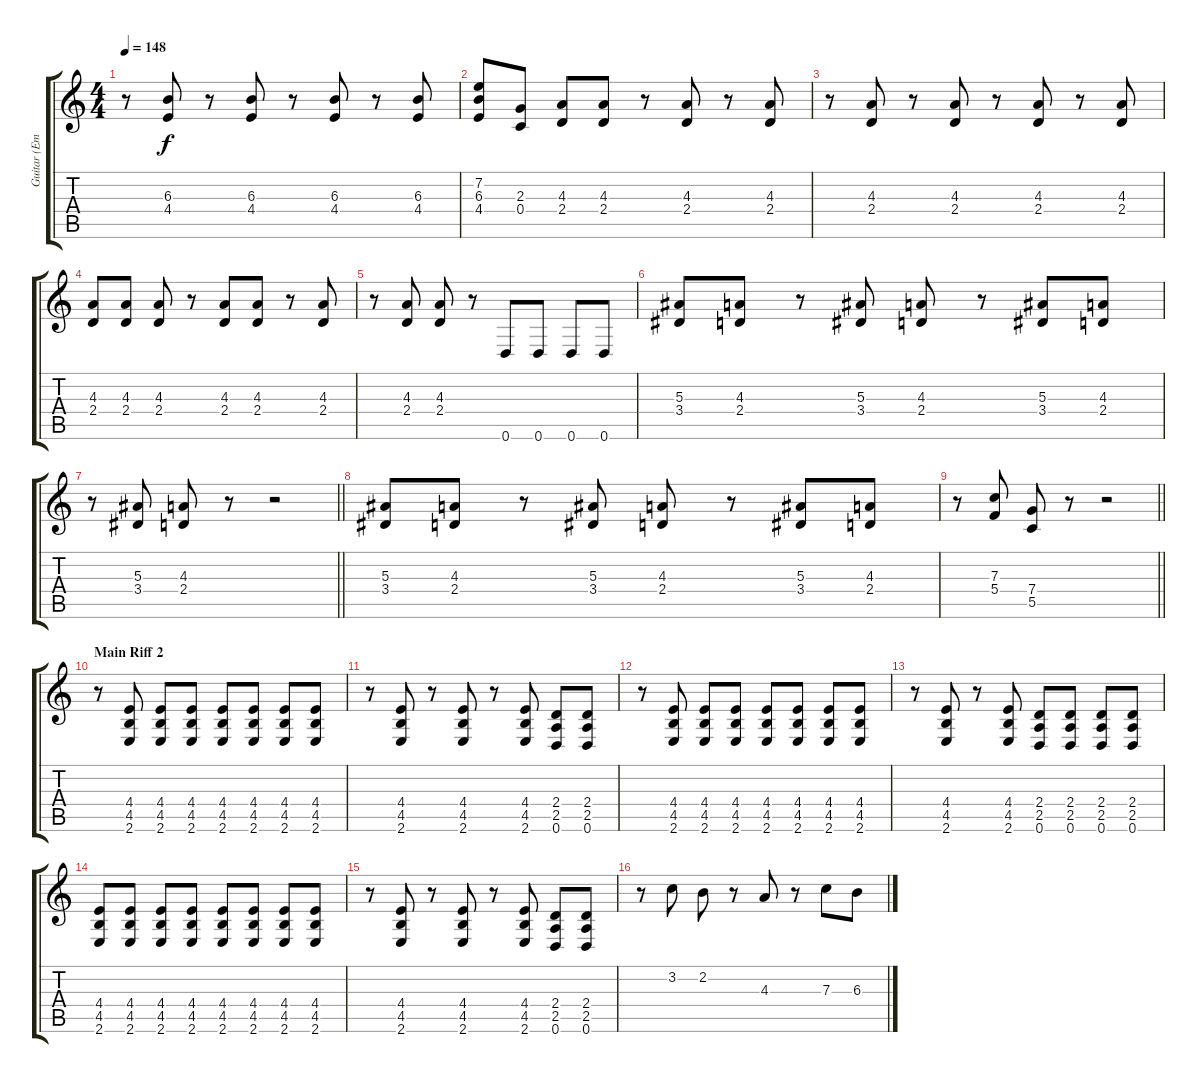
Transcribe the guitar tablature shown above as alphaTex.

\track ("Guitar (Emppu)" "Guitar (Em") {instrument overdrivenguitar}
\staff {score tabs}
\tuning (D4 A3 F3 C3 G2 D2) {hide}
\ts (4 4)
\tempo 148
\clef g2
\ks c
r.8{dy f} (6.3 4.4).8 r.8 (6.3 4.4).8 r.8 (6.3 4.4).8 r.8 (6.3 4.4).8 |
(7.2 6.3 4.4).8 (2.3 0.4).8 (4.3 2.4).8 (4.3 2.4).8 r.8 (4.3 2.4).8 r.8 (4.3 2.4).8 |
r.8 (4.3 2.4).8 r.8 (4.3 2.4).8 r.8 (4.3 2.4).8 r.8 (4.3 2.4).8 |
(4.3 2.4).8 (4.3 2.4).8 (4.3 2.4).8 r.8 (4.3 2.4).8 (4.3 2.4).8 r.8 (4.3 2.4).8 |
r.8 (4.3 2.4).8 (4.3 2.4).8 r.8 0.6.8 0.6.8 0.6.8 0.6.8 |
(5.3 3.4).8 (4.3 2.4).8 r.8 (5.3 3.4).8 (4.3 2.4).8 r.8 (5.3 3.4).8 (4.3 2.4).8 |
\barLineRight lightlight
r.8 (5.3 3.4).8 (4.3 2.4).8 r.8 r.2 |
(5.3 3.4).8 (4.3 2.4).8 r.8 (5.3 3.4).8 (4.3 2.4).8 r.8 (5.3 3.4).8 (4.3 2.4).8 |
\barLineRight lightlight
r.8 (7.3 5.4).8 (7.4 5.5).8 r.8 r.2 |
\section ("" "Main Riff 2")
r.8 (4.4 4.5 2.6).8 (4.4 4.5 2.6).8 (4.4 4.5 2.6).8 (4.4 4.5 2.6).8 (4.4 4.5 2.6).8 (4.4 4.5 2.6).8 (4.4 4.5 2.6).8 |
r.8 (4.4 4.5 2.6).8 r.8 (4.4 4.5 2.6).8 r.8 (4.4 4.5 2.6).8 (2.4 2.5 0.6).8 (2.4 2.5 0.6).8 |
r.8 (4.4 4.5 2.6).8 (4.4 4.5 2.6).8 (4.4 4.5 2.6).8 (4.4 4.5 2.6).8 (4.4 4.5 2.6).8 (4.4 4.5 2.6).8 (4.4 4.5 2.6).8 |
r.8 (4.4 4.5 2.6).8 r.8 (4.4 4.5 2.6).8 (2.4 2.5 0.6).8 (2.4 2.5 0.6).8 (2.4 2.5 0.6).8 (2.4 2.5 0.6).8 |
(4.4 4.5 2.6).8 (4.4 4.5 2.6).8 (4.4 4.5 2.6).8 (4.4 4.5 2.6).8 (4.4 4.5 2.6).8 (4.4 4.5 2.6).8 (4.4 4.5 2.6).8 (4.4 4.5 2.6).8 |
r.8 (4.4 4.5 2.6).8 r.8 (4.4 4.5 2.6).8 r.8 (4.4 4.5 2.6).8 (2.4 2.5 0.6).8 (2.4 2.5 0.6).8 |
r.8 3.2.8 2.2.8 r.8 4.3.8 r.8 7.3.8 6.3.8
